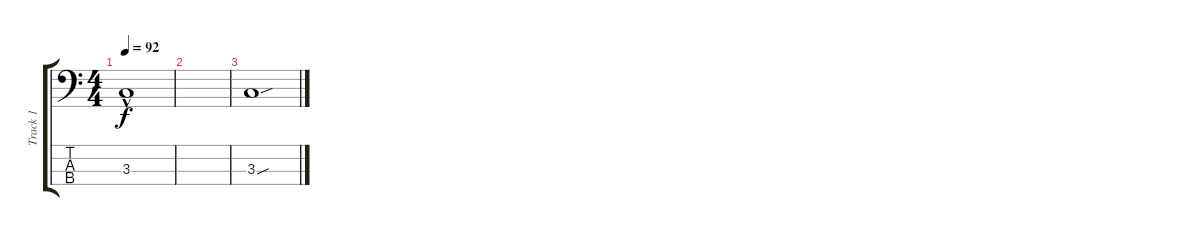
\track ("Track 1" "Track 1") {instrument electricbassfinger}
\staff {score tabs}
\tuning (G2 D2 A1 E1) {hide}
\ts (4 4)
\tempo 92
\clef f4
\ks c
3.3{hac}.1{dy f} |
|
3.3{sou}.1
